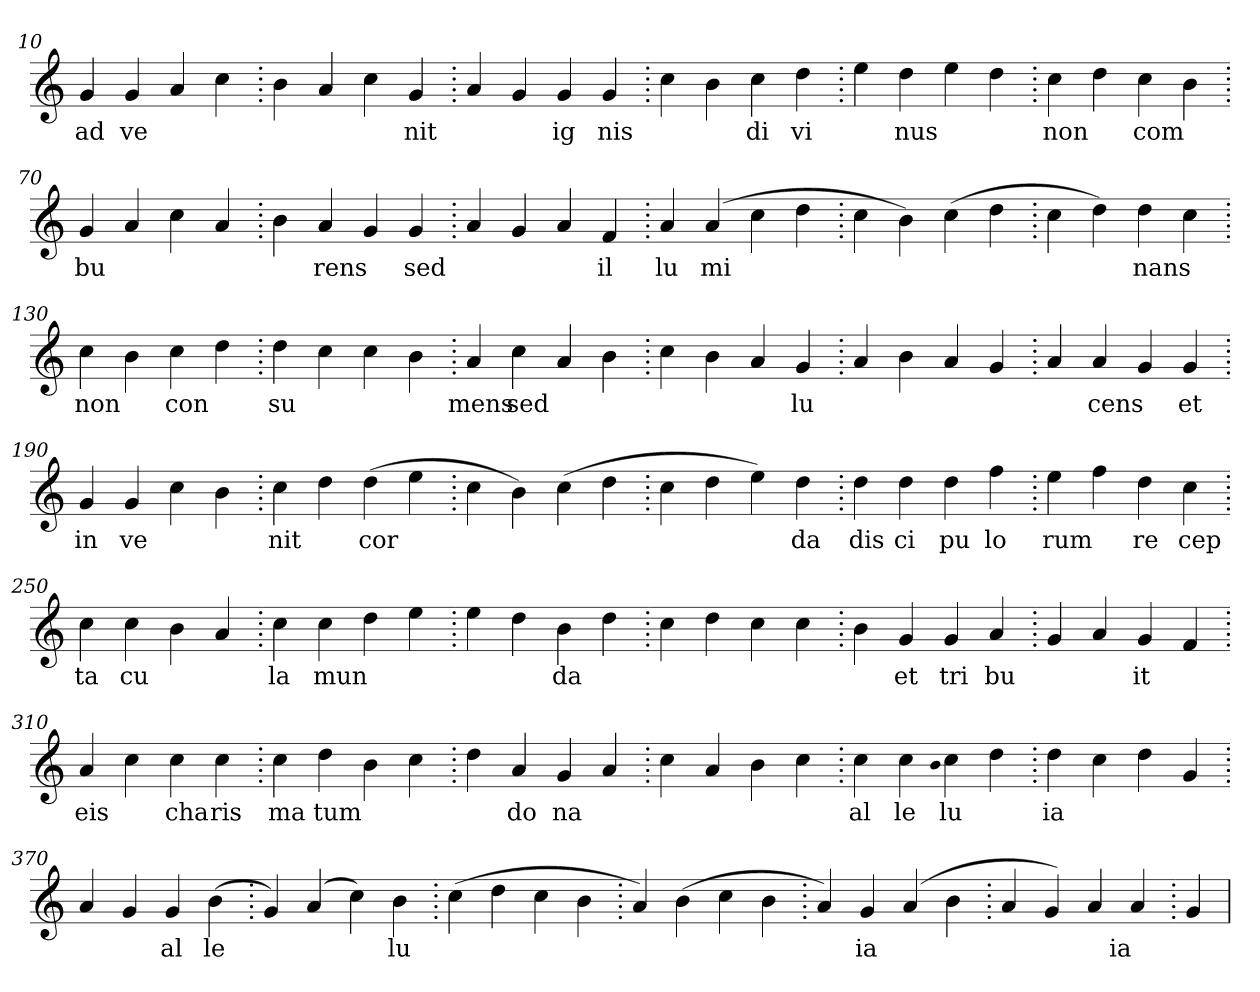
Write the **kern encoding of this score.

**kern	**text
*part1	*part1
*staff1	*staff1
*clefG2	*
=10.	=10.
4g	ad
4g	ve
4a	.
4cc	.
=20.	=20.
4b	.
4a	.
4cc	.
4g	nit
=30.	=30.
4a	.
4g	.
4g	ig
4g	nis
=40.	=40.
4cc	.
4b	.
4cc	di
4dd	vi
=50.	=50.
4ee	.
4dd	nus
4ee	.
4dd	.
=60.	=60.
4cc	non
4dd	.
4cc	com
4b	.
=70.	=70.
4g	bu
4a	.
4cc	.
4a	.
=80.	=80.
4b	.
4a	rens
4g	.
4g	sed
=90.	=90.
4a	.
4g	.
4a	.
4f	il
=100.	=100.
4a	lu
(>4a	mi
4cc	.
4dd	.
=110.	=110.
4cc	.
4b)	.
(>4cc	.
4dd	.
=120.	=120.
4cc	.
4dd)	.
4dd	nans
4cc	.
=130.	=130.
4cc	non
4b	.
4cc	con
4dd	.
=140.	=140.
4dd	su
4cc	.
4cc	.
4b	.
=150.	=150.
4a	mens
4cc	sed
4a	.
4b	.
=160.	=160.
4cc	.
4b	.
4a	.
4g	lu
=170.	=170.
4a	.
4b	.
4a	.
4g	.
=180.	=180.
4a	.
4a	cens
4g	.
4g	et
=190.	=190.
4g	in
4g	ve
4cc	.
4b	.
=200.	=200.
4cc	nit
4dd	.
(>4dd	cor
4ee	.
=210.	=210.
4cc	.
4b)	.
(>4cc	.
4dd	.
=220.	=220.
4cc	.
4dd	.
4ee)	.
4dd	da
=230.	=230.
4dd	dis
4dd	ci
4dd	pu
4ff	lo
=240.	=240.
4ee	rum
4ff	.
4dd	re
4cc	cep
=250.	=250.
4cc	ta
4cc	cu
4b	.
4a	.
=260.	=260.
4cc	la
4cc	mun
4dd	.
4ee	.
=270.	=270.
4ee	.
4dd	.
4b	da
4dd	.
=280.	=280.
4cc	.
4dd	.
4cc	.
4cc	.
=290.	=290.
4b	.
4g	et
4g	tri
4a	bu
=300.	=300.
4g	.
4a	.
4g	it
4f	.
=310.	=310.
4a	eis
4cc	.
4cc	cha
4cc	ris
=320.	=320.
4cc	ma
4dd	tum
4b	.
4cc	.
=330.	=330.
4dd	.
4a	do
4g	na
4a	.
=340.	=340.
4cc	.
4a	.
4b	.
4cc	.
=350.	=350.
4cc	al
4cc	le
qqb	.
4cc	lu
4dd	.
=360.	=360.
4dd	ia
4cc	.
4dd	.
4g	.
=370.	=370.
4a	.
4g	.
4g	al
(>4b	le
=380.	=380.
4g)	.
(>4a	.
4cc)	.
4b	lu
=390.	=390.
(>4cc	.
4dd	.
4cc	.
4b	.
=400.	=400.
4a)	.
(>4b	.
4cc	.
4b	.
=410.	=410.
4a)	.
4g	ia
(>4a	.
4b	.
=420.	=420.
4a	.
4g)	.
4a	.
4a	ia
=430.	=430.
4g	.
=	=
*-	*-
